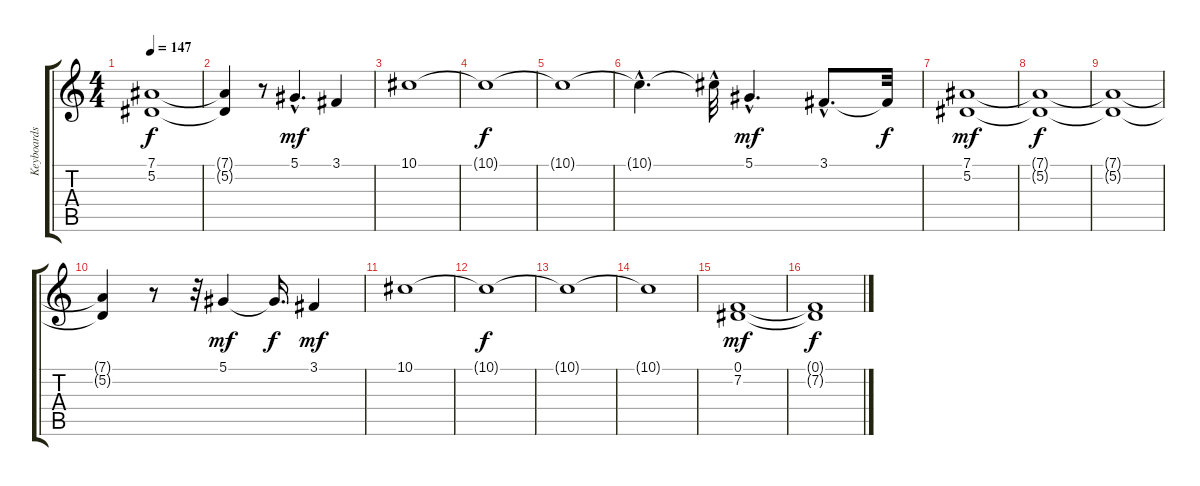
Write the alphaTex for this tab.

\track ("Keyboards" "Keyboards") {instrument stringensemble1}
\staff {score tabs}
\tuning (Eb4 Bb3 Gb3 Db3 Ab2 Eb2) {hide}
\ts (4 4)
\tempo 147
\clef g2
\ks c
(7.1{t} 5.2{t}).1{dy f} |
(7.1{t} 5.2{t}).4 r.8 5.1{hac}.4{d dy mf} 3.1.4 |
10.1.1 |
10.1{t}.1{dy f} |
10.1{t}.1 |
10.1{hac t}.4{d} 10.1{hac t}.32 5.1{hac}.4{d dy mf} 3.1{hac}.8{d} 3.1{t}.32{dy f} |
(7.1 5.2).1{dy mf} |
(7.1{t} 5.2{t}).1{dy f} |
(7.1{t} 5.2{t}).1 |
(7.1{t} 5.2{t}).4 r.8 r.32 5.1.4{dy mf} 5.1{t}.16{d dy f} 3.1.4{dy mf} |
10.1.1 |
10.1{t}.1{dy f} |
10.1{t}.1 |
10.1{t}.1 |
(0.1 7.2).1{dy mf} |
(0.1{t} 7.2{t}).1{dy f}
